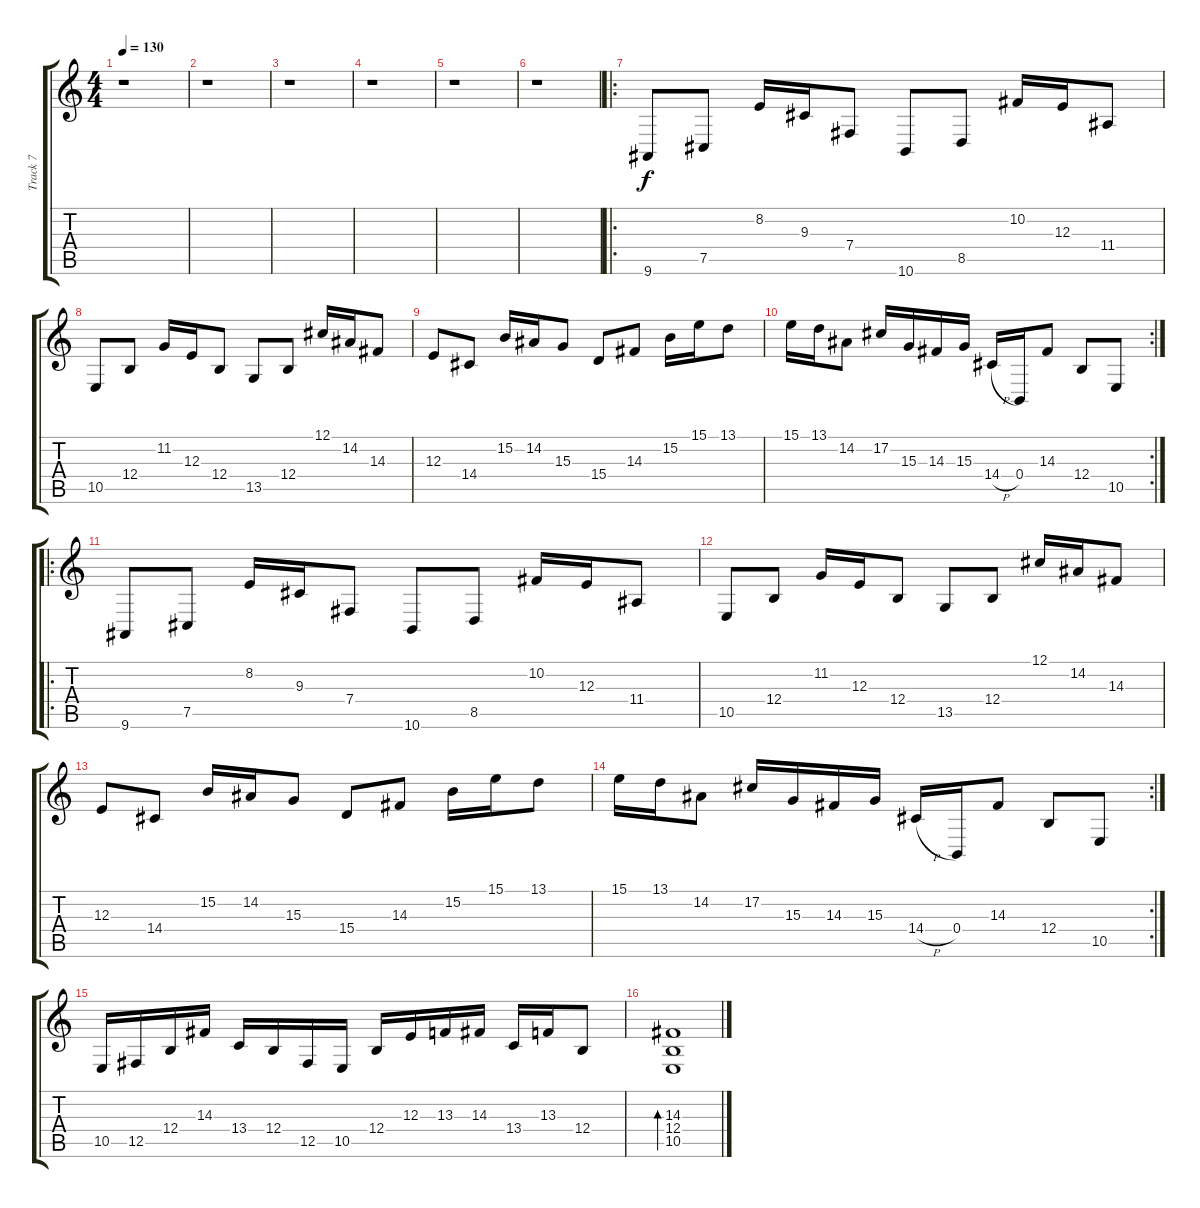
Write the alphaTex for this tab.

\track ("Track 7" "Track 7") {instrument clarinet}
\staff {score tabs}
\tuning (Db4 Ab3 E3 B2 Gb2 Db2) {hide}
\ts (4 4)
\tempo 130
\clef g2
\ks c
r.1{dy f} |
r.1 |
r.1 |
r.1 |
r.1 |
r.1 |
\ro
9.6.8 7.5.8 8.2.16 9.3.16 7.4.8 10.6.8 8.5.8 10.2.16 12.3.16 11.4.8 |
10.5.8 12.4.8 11.2.16 12.3.16 12.4.8 13.5.8 12.4.8 12.1.16 14.2.16 14.3.8 |
12.3.8 14.4.8 15.2.16 14.2.16 15.3.8 15.4.8 14.3.8 15.2.16 15.1.16 13.1.8 |
\rc 2
15.1.16 13.1.16 14.2.8 17.2.16 15.3.16 14.3.16 15.3.16 14.4{h}.16 0.4.16 14.3.8 12.4.8 10.5.8 |
\ro
9.6.8 7.5.8 8.2.16 9.3.16 7.4.8 10.6.8 8.5.8 10.2.16 12.3.16 11.4.8 |
10.5.8 12.4.8 11.2.16 12.3.16 12.4.8 13.5.8 12.4.8 12.1.16 14.2.16 14.3.8 |
12.3.8 14.4.8 15.2.16 14.2.16 15.3.8 15.4.8 14.3.8 15.2.16 15.1.16 13.1.8 |
\rc 2
15.1.16 13.1.16 14.2.8 17.2.16 15.3.16 14.3.16 15.3.16 14.4{h}.16 0.4.16 14.3.8 12.4.8 10.5.8 |
10.5.16 12.5.16 12.4.16 14.3.16 13.4.16 12.4.16 12.5.16 10.5.16 12.4.16 12.3.16 13.3.16 14.3.16 13.4.16 13.3.16 12.4.8 |
(14.3 12.4 10.5).1{bd 480}
